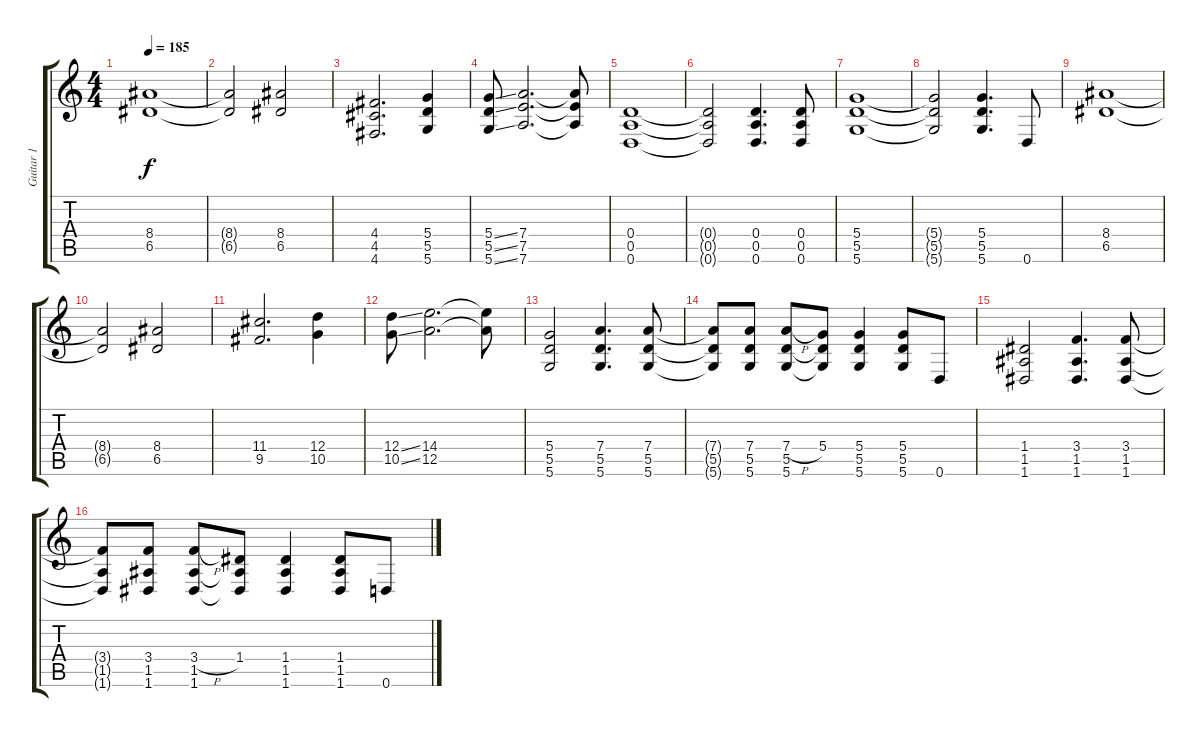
\track ("Guitar 1" "Guitar 1") {instrument distortionguitar}
\staff {score tabs}
\tuning (E4 B3 G3 D3 A2 D2) {hide}
\ts (4 4)
\tempo 185
\clef g2
\ks c
(8.4 6.5).1{dy f} |
(8.4{t} 6.5{t}).2 (8.4 6.5).2 |
(4.4 4.5 4.6).2{d} (5.4 5.5 5.6).4 |
(5.4{ss} 5.5{ss} 5.6{ss}).8 (7.4 7.5 7.6).2{d} (7.4{t} 7.5{t} 7.6{t}).8 |
(0.4 0.5 0.6).1 |
(0.4{t} 0.5{t} 0.6{t}).2 (0.4 0.5 0.6).4{d} (0.4 0.5 0.6).8 |
(5.4 5.5 5.6).1 |
(5.4{t} 5.5{t} 5.6{t}).2 (5.4 5.5 5.6).4{d} 0.6.8 |
(8.4 6.5).1 |
(8.4{t} 6.5{t}).2 (8.4 6.5).2 |
(11.4 9.5).2{d} (12.4 10.5).4 |
(12.4{ss} 10.5{ss}).8 (14.4 12.5).2{d} (14.4{t} 12.5{t}).8 |
(5.4 5.5 5.6).2{balance 8 instrument electricguitarjazz} (7.4 5.5 5.6).4{d} (7.4 5.5 5.6).8 |
(7.4{t} 5.5{t} 5.6{t}).8 (7.4 5.5 5.6).8 (7.4{h} 5.5 5.6).8 (5.4 5.5{t} 5.6{t}).8 (5.4 5.5 5.6).4 (5.4 5.5 5.6).8 0.6.8 |
(1.4 1.5 1.6).2 (3.4 1.5 1.6).4{d} (3.4 1.5 1.6).8 |
(3.4{t} 1.5{t} 1.6{t}).8 (3.4 1.5 1.6).8 (3.4{h} 1.5 1.6).8 (1.4 1.5{t} 1.6{t}).8 (1.4 1.5 1.6).4 (1.4 1.5 1.6).8 0.6.8
